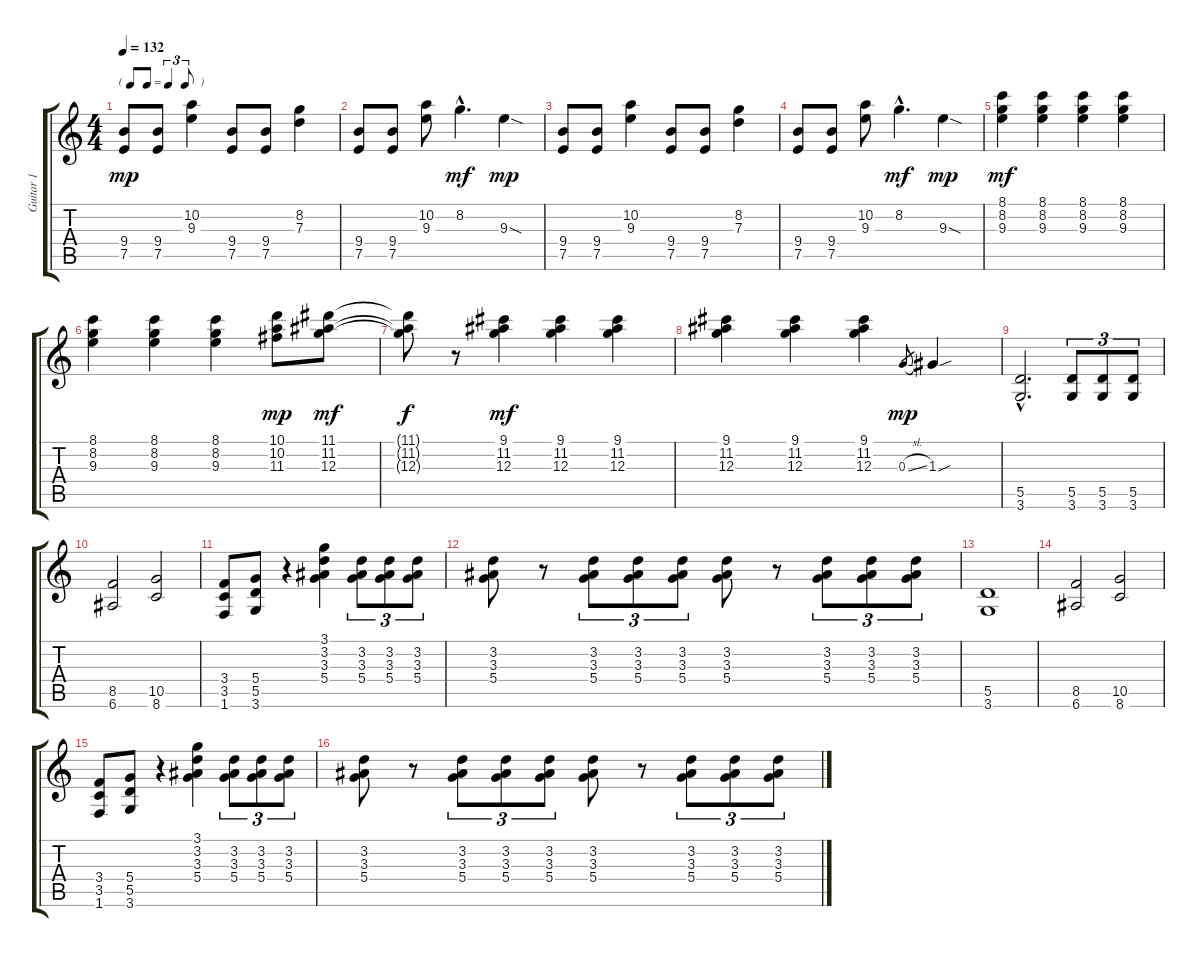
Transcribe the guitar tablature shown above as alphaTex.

\track ("Guitar 1" "Guitar 1") {instrument distortionguitar}
\staff {score tabs}
\tuning (E4 B3 G3 D3 A2 E2) {hide}
\ts (4 4)
\tf triplet8th
\tempo 132
\clef g2
\ks c
(9.4 7.5).8{dy mp} (9.4 7.5).8 (10.2 9.3).4 (9.4 7.5).8 (9.4 7.5).8 (8.2 7.3).4 |
(9.4 7.5).8 (9.4 7.5).8 (10.2 9.3).8 8.2{hac}.4{d dy mf} 9.3{sod}.4{dy mp} |
(9.4 7.5).8 (9.4 7.5).8 (10.2 9.3).4 (9.4 7.5).8 (9.4 7.5).8 (8.2 7.3).4 |
(9.4 7.5).8 (9.4 7.5).8 (10.2 9.3).8 8.2{hac}.4{d dy mf} 9.3{sod}.4{dy mp} |
(8.1 8.2 9.3).4{dy mf} (8.1 8.2 9.3).4 (8.1 8.2 9.3).4 (8.1 8.2 9.3).4 |
(8.1 8.2 9.3).4 (8.1 8.2 9.3).4 (8.1 8.2 9.3).4 (10.1 10.2 11.3).8{dy mp} (11.1 11.2 12.3).8{dy mf} |
(11.1{t} 11.2{t} 12.3{t}).8{dy f} r.8 (9.1 11.2 12.3).4{dy mf} (9.1 11.2 12.3).4 (9.1 11.2 12.3).4 |
(9.1 11.2 12.3).4 (9.1 11.2 12.3).4 (9.1 11.2 12.3).4 0.3{sl}.8{gr dy mp} 1.3{sou}.4 |
(5.5{hac} 3.6{hac}).2{d} (5.5 3.6).8{tu (3 2)} (5.5 3.6).8{tu (3 2)} (5.5 3.6).8{tu (3 2)} |
(8.5 6.6).2 (10.5 8.6).2 |
(3.4 3.5 1.6).8 (5.4 5.5 3.6).8 r.4 (3.1 3.2 3.3 5.4).4 (3.2 3.3 5.4).8{tu (3 2)} (3.2 3.3 5.4).8{tu (3 2)} (3.2 3.3 5.4).8{tu (3 2)} |
(3.2 3.3 5.4).8 r.8 (3.2 3.3 5.4).8{tu (3 2)} (3.2 3.3 5.4).8{tu (3 2)} (3.2 3.3 5.4).8{tu (3 2)} (3.2 3.3 5.4).8 r.8 (3.2 3.3 5.4).8{tu (3 2)} (3.2 3.3 5.4).8{tu (3 2)} (3.2 3.3 5.4).8{tu (3 2)} |
(5.5 3.6).1 |
(8.5 6.6).2 (10.5 8.6).2 |
(3.4 3.5 1.6).8 (5.4 5.5 3.6).8 r.4 (3.1 3.2 3.3 5.4).4 (3.2 3.3 5.4).8{tu (3 2)} (3.2 3.3 5.4).8{tu (3 2)} (3.2 3.3 5.4).8{tu (3 2)} |
(3.2 3.3 5.4).8 r.8 (3.2 3.3 5.4).8{tu (3 2)} (3.2 3.3 5.4).8{tu (3 2)} (3.2 3.3 5.4).8{tu (3 2)} (3.2 3.3 5.4).8 r.8 (3.2 3.3 5.4).8{tu (3 2)} (3.2 3.3 5.4).8{tu (3 2)} (3.2 3.3 5.4).8{tu (3 2)}
